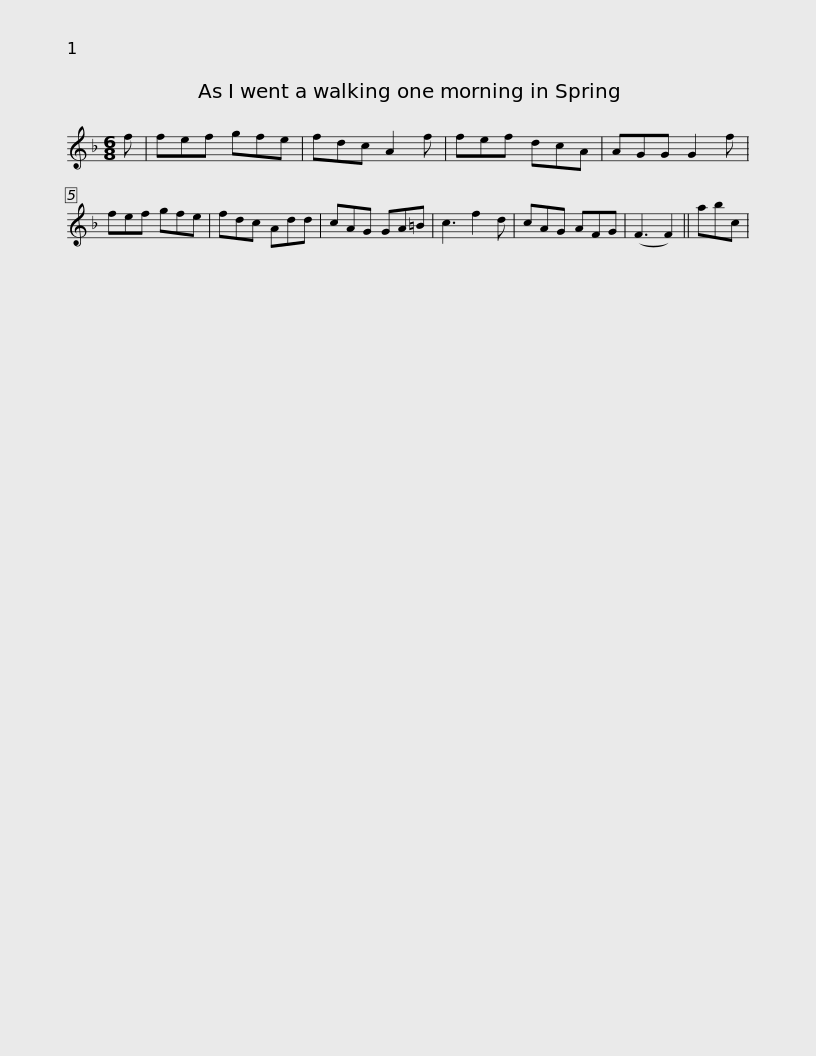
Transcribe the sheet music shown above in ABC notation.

X:1
L:1/8
M:6/8
I:linebreak $
K:F
V:1 treble
V:1
 f | fef gfe | fdc A2 f | fef dcA | AGG G2 f | %5
 fef gfe | fdc Add | cAG GA=B |$ c3 f2 d | cAG AFG | %10
 (F3 F2) || abc | %12
